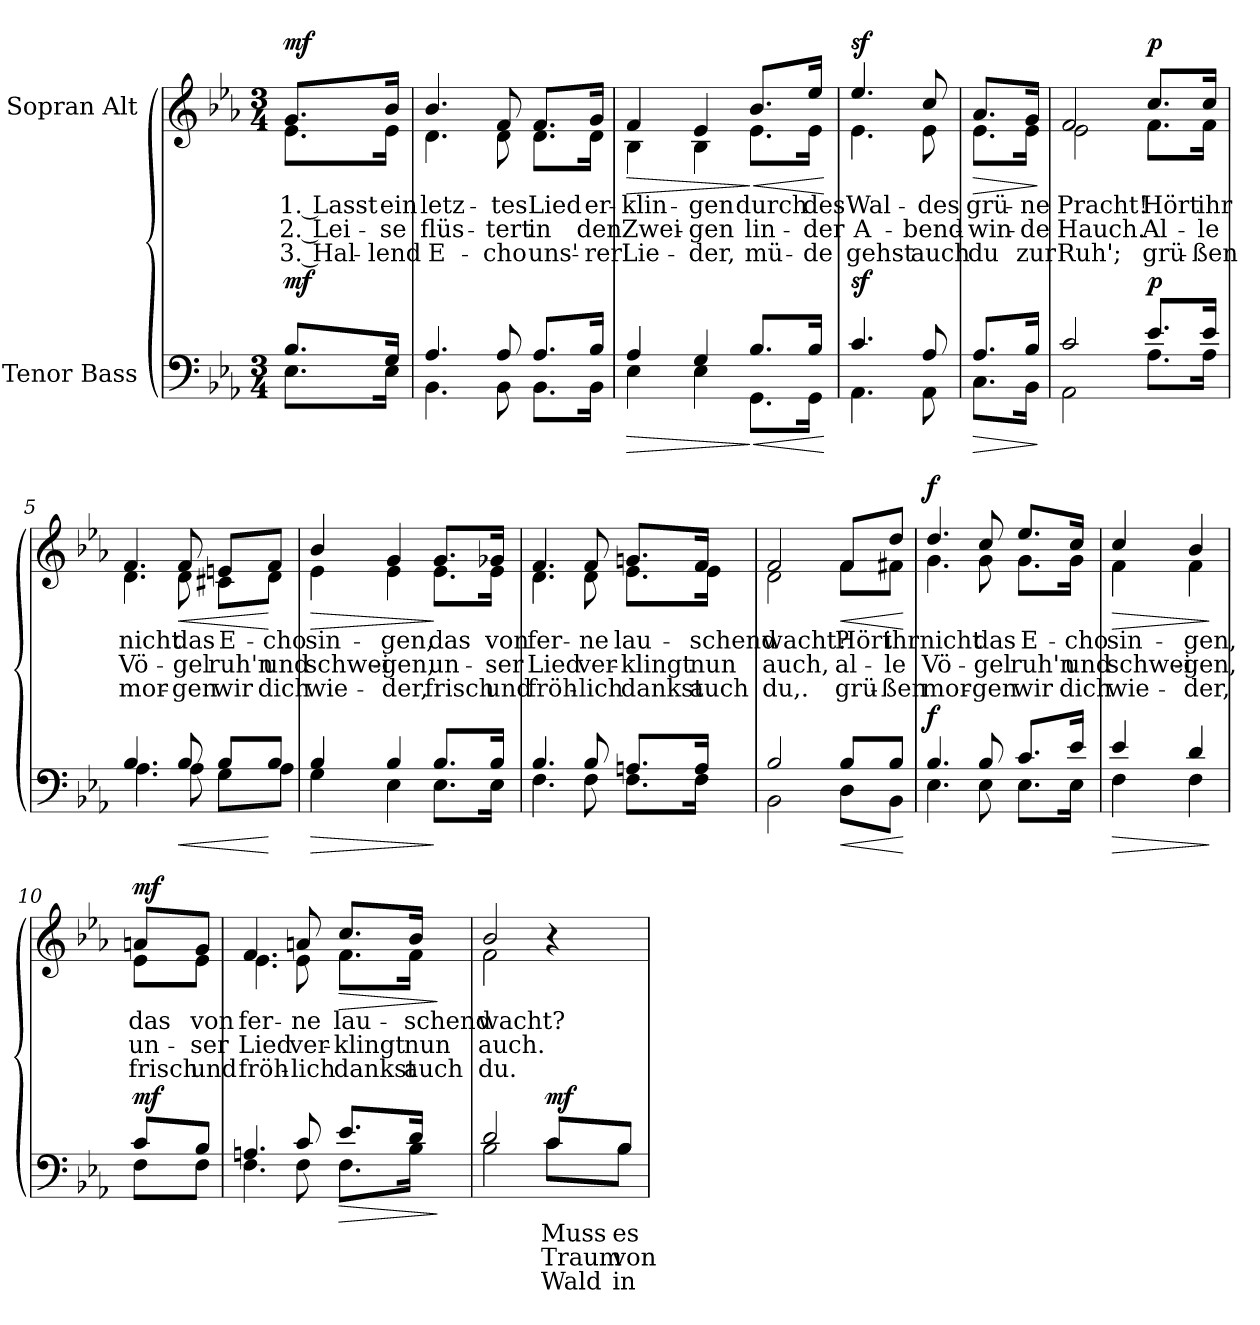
**kern	**text	**text	**text	**dynam	**kern	**text	**text	**text	**dynam
*part2	*part2	*part2	*part2	*part2	*part1	*part1	*part1	*part1	*part1
*staff2	*staff2	*staff2	*staff2	*staff2	*staff1	*staff1	*staff1	*staff1	*staff1
*I"Tenor Bass	*	*	*	*	*I"Sopran Alt	*	*	*	*
*clefF4	*	*	*	*	*clefG2	*	*	*	*
*k[b-e-a-]	*	*	*	*	*k[b-e-a-]	*	*	*	*
*M3/4	*	*	*	*	*M3/4	*	*	*	*
=	=	=	=	=	=	=	=	=	=
*^	*	*	*	*	*	*	*	*	*
!	!	!	!	!	!	!LO:TX:a:B:t=Mäßig bewegt	!	!	!	!
!	!	!	!	!	!LO:DY:a	!	!LO:LY:b	!LO:LY:b	!LO:LY:b	!LO:DY:a
*	*	*	*	*	*	*^	*	*	*	*
8.B-/L	8.E-\L	.	.	.	mf	8.g/L	8.e-\L	1. Lasst	2. Lei-	3. Hal-	mf
!	!	!	!	!	!	!	!	!LO:LY:b	!LO:LY:b	!LO:LY:b	!
16G/Jk	16E-\Jk	.	.	.	.	16b-/Jk	16e-\Jk	ein	-se	-lend	.
=1	=1	=1	=1	=1	=1	=1	=1	=1	=1	=1	=1
!	!	!	!	!	!	!	!	!LO:LY:b	!LO:LY:b	!LO:LY:b	!
4.A-/	4.BB-\	.	.	.	.	4.b-/	4.d\	letz-	flüs-	E-	.
!	!	!	!	!	!	!	!	!LO:LY:b	!LO:LY:b	!LO:LY:b	!
8A-/	8BB-\	.	.	.	.	8f/	8d\	-tes	-tert	-cho	.
!	!	!	!	!	!	!	!	!LO:LY:b	!LO:LY:b	!LO:LY:b	!
8.A-/L	8.BB-\L	.	.	.	.	8.f/L	8.d\L	Lied	in	uns'-	.
!	!	!	!	!	!	!	!	!LO:LY:b	!LO:LY:b	!LO:LY:b	!
16B-/Jk	16BB-\Jk	.	.	.	.	16g/Jk	16d\Jk	er-	den	-rer	.
=2	=2	=2	=2	=2	=2	=2	=2	=2	=2	=2	=2
!	!	!	!	!	!LO:HP:b	!	!	!LO:LY:b	!LO:LY:b	!LO:LY:b	!LO:HP:b
4A-/	4E-\	.	.	.	>	4f/	4B-\	-klin-	Zwei-	Lie-	>
!	!	!	!	!	!	!	!	!LO:LY:b	!LO:LY:b	!LO:LY:b	!
4G/	4E-\	.	.	.	.	4e-/	4B-\	-gen	-gen	-der,	.
!	!	!	!	!	!LO:HP:n=1:b	!	!	!LO:LY:b	!LO:LY:b	!LO:LY:b	!LO:HP:n=1:b
8.B-/L	8.GG\L	.	.	.	] <	8.b-/L	8.e-\L	durch	lin-	mü-	] <
!	!	!	!	!	!	!	!	!LO:LY:b	!LO:LY:b	!LO:LY:b	!
16B-/Jk	16GG\Jk	.	.	.	.	16ee-/Jk	16e-\Jk	des	-der	-de	.
*v	*v	*	*	*	*	*	*	*	*	*	*
*	*	*	*	*	*v	*v	*	*	*	*
.	.	.	.	[	.	.	.	.	[
=3	=3	=3	=3	=3	=3	=3	=3	=3	=3
*^	*	*	*	*	*	*	*	*	*
!	!	!	!	!	!LO:DY:a	!	!LO:LY:b	!LO:LY:b	!LO:LY:b	!LO:DY:a
*	*	*	*	*	*	*^	*	*	*	*
4.c/	4.AA-\	.	.	.	sf	4.ee-/	4.e-\	Wal-	A-	gehst	sf
!	!	!	!	!	!	!	!	!LO:LY:b	!LO:LY:b	!LO:LY:b	!
8A-/	8AA-\	.	.	.	.	8cc/	8e-\	-des	-bend-	auch	.
!!LO:LB:g=z	!!
=3X1	=3X1	=3X1	=3X1	=3X1	=3X1	=3X1	=3X1	=3X1	=3X1	=3X1	=3X1
!	!	!	!	!	!LO:HP:b	!	!	!LO:LY:b	!LO:LY:b	!LO:LY:b	!LO:HP:b
8.A-/L	8.C\L	.	.	.	>	8.a-/L	8.e-\L	grü-	-win-	du	>
!	!	!	!	!	!	!	!	!LO:LY:b	!LO:LY:b	!LO:LY:b	!
16B-/Jk	16BB-\Jk	.	.	.	.	16g/Jk	16e-\Jk	-ne	-de	zur	.
*v	*v	*	*	*	*	*	*	*	*	*	*
*	*	*	*	*	*v	*v	*	*	*	*
.	.	.	.	]	.	.	.	.	]
=4	=4	=4	=4	=4	=4	=4	=4	=4	=4
*^	*	*	*	*	*	*	*	*	*
!	!	!	!	!	!	!	!LO:LY:b	!LO:LY:b	!LO:LY:b	!
*	*	*	*	*	*	*^	*	*	*	*
2c/	2AA-\	.	.	.	.	2f/	2e-\	Pracht!	Hauch.	Ruh';	.
!	!	!	!	!	!LO:DY:a	!	!	!LO:LY:b	!LO:LY:b	!LO:LY:b	!LO:DY:a
8.e-/L	8.A-\L	.	.	.	p	8.cc/L	8.f\L	Hört	Al-	grü-	p
!	!	!	!	!	!	!	!	!LO:LY:b	!LO:LY:b	!LO:LY:b	!
16e-/Jk	16A-\Jk	.	.	.	.	16cc/Jk	16f\Jk	ihr	-le	-ßen	.
=5	=5	=5	=5	=5	=5	=5	=5	=5	=5	=5	=5
!	!	!	!	!	!	!	!	!LO:LY:b	!LO:LY:b	!LO:LY:b	!
4.B-/	4.A-\	.	.	.	.	4.f/	4.d\	nicht	Vö-	mor-	.
!	!	!	!	!	!LO:HP:b	!	!	!LO:LY:b	!LO:LY:b	!LO:LY:b	!LO:HP:b
8B-/	8A-\	.	.	.	<	8f/	8d\	das	-gel	-gen	<
!	!	!	!	!	!	!	!	!LO:LY:b	!LO:LY:b	!LO:LY:b	!
8B-/L	8G\L	.	.	.	.	8en/L	8c#X\L	E-	ruh'n	wir	.
!	!	!	!	!	!	!	!	!LO:LY:b	!LO:LY:b	!LO:LY:b	!
8B-/J	8A-\J	.	.	.	[	8f/J	8d\J	-cho	und	dich	[
=6	=6	=6	=6	=6	=6	=6	=6	=6	=6	=6	=6
!	!	!	!	!	!LO:HP:b	!	!	!LO:LY:b	!LO:LY:b	!LO:LY:b	!LO:HP:b
4B-/	4G\	.	.	.	>	4b-/	4e-\	sin-	schwei-	wie-	>
!	!	!	!	!	!	!	!	!LO:LY:b	!LO:LY:b	!LO:LY:b	!
4B-/	4E-\	.	.	.	.	4g/	4e-\	-gen,	-gen,	-der,	.
!	!	!	!	!	!	!	!	!LO:LY:b	!LO:LY:b	!LO:LY:b	!
8.B-/L	8.E-\L	.	.	.	]	8.g/L	8.e-\L	das	un-	frisch	]
!	!	!	!	!	!	!	!	!LO:LY:b	!LO:LY:b	!LO:LY:b	!
16B-/Jk	16E-\Jk	.	.	.	.	16g-X/Jk	16e-\Jk	von	-ser	und	.
!!LO:LB:g=z	!!
=7	=7	=7	=7	=7	=7	=7	=7	=7	=7	=7	=7
!	!	!	!	!	!	!	!	!LO:LY:b	!LO:LY:b	!LO:LY:b	!
4.B-/	4.F\	.	.	.	.	4.f/	4.d\	fer-	Lied	fröh-	.
!	!	!	!	!	!	!	!	!LO:LY:b	!LO:LY:b	!LO:LY:b	!
8B-/	8F\	.	.	.	.	8f/	8d\	-ne	ver-	-lich	.
!	!	!	!	!	!	!	!	!LO:LY:b	!LO:LY:b	!LO:LY:b	!
8.An/L	8.F\L	.	.	.	.	8.gn/L	8.e-\L	lau-	-klingt	dankst	.
!	!	!	!	!	!	!	!	!LO:LY:b	!LO:LY:b	!LO:LY:b	!
16A/Jk	16F\Jk	.	.	.	.	16f/Jk	16e-\Jk	-schend	nun	auch	.
=8	=8	=8	=8	=8	=8	=8	=8	=8	=8	=8	=8
!	!	!	!	!	!	!	!	!LO:LY:b	!LO:LY:b	!LO:LY:b	!
2B-/	2BB-\	.	.	.	.	2f/	2d\	wacht?	auch,	du,.	.
!	!	!	!	!	!LO:HP:b	!	!	!LO:LY:b	!LO:LY:b	!LO:LY:b	!LO:HP:b
8B-/L	8D\L	.	.	.	<	8f/L	8f\L	Hört	al-	grü-	<
!	!	!	!	!	!	!	!	!LO:LY:b	!LO:LY:b	!LO:LY:b	!
8B-/J	8BB-\J	.	.	.	.	8dd/J	8f#X\J	ihr	-le	-ßen	.
*v	*v	*	*	*	*	*	*	*	*	*	*
*	*	*	*	*	*v	*v	*	*	*	*
.	.	.	.	[	.	.	.	.	[
=9	=9	=9	=9	=9	=9	=9	=9	=9	=9
*^	*	*	*	*	*	*	*	*	*
!	!	!	!	!	!LO:DY:a	!	!LO:LY:b	!LO:LY:b	!LO:LY:b	!LO:DY:a
*	*	*	*	*	*	*^	*	*	*	*
4.B-/	4.E-\	.	.	.	f	4.dd/	4.g\	nicht	Vö-	mor-	f
!	!	!	!	!	!	!	!	!LO:LY:b	!LO:LY:b	!LO:LY:b	!
8B-/	8E-\	.	.	.	.	8cc/	8g\	das	-gel	-gen	.
!	!	!	!	!	!	!	!	!LO:LY:b	!LO:LY:b	!LO:LY:b	!
8.c/L	8.E-\L	.	.	.	.	8.ee-/L	8.g\L	E-	ruh'n	wir	.
!	!	!	!	!	!	!	!	!LO:LY:b	!LO:LY:b	!LO:LY:b	!
16e-/Jk	16E-\Jk	.	.	.	.	16cc/Jk	16g\Jk	-cho	und	dich	.
=10	=10	=10	=10	=10	=10	=10	=10	=10	=10	=10	=10
!	!	!	!	!	!LO:HP:b	!	!	!LO:LY:b	!LO:LY:b	!LO:LY:b	!LO:HP:b
4e-/	4F\	.	.	.	>	4cc/	4f\	sin-	schwei-	wie-	>
!	!	!	!	!	!	!	!	!LO:LY:b	!LO:LY:b	!LO:LY:b	!
4d/	4F\	.	.	.	.	4b-/	4f\	-gen,	-gen,	-der,	.
*v	*v	*	*	*	*	*	*	*	*	*	*
*	*	*	*	*	*v	*v	*	*	*	*
.	.	.	.	]	.	.	.	.	]
!!LO:LB:g=z
=10X2	=10X2	=10X2	=10X2	=10X2	=10X2	=10X2	=10X2	=10X2	=10X2
*^	*	*	*	*	*	*	*	*	*
!	!	!	!	!	!LO:DY:a	!	!LO:LY:b	!LO:LY:b	!LO:LY:b	!LO:DY:a
*	*	*	*	*	*	*^	*	*	*	*
8c/L	8F\L	.	.	.	mf	8an/L	8e-\L	das	un-	frisch	mf
!	!	!	!	!	!	!	!	!LO:LY:b	!LO:LY:b	!LO:LY:b	!
8B-/J	8F\J	.	.	.	.	8g/J	8e-\J	von	-ser	und	.
=11	=11	=11	=11	=11	=11	=11	=11	=11	=11	=11	=11
!	!	!	!	!	!	!	!	!LO:LY:b	!LO:LY:b	!LO:LY:b	!
4.An/	4.F\	.	.	.	.	4.f/	4.e-\	fer-	Lied	fröh-	.
!	!	!	!	!	!	!	!	!LO:LY:b	!LO:LY:b	!LO:LY:b	!
8c/	8F\	.	.	.	.	8an/	8e-\	-ne	ver-	-lich	.
!	!	!	!	!	!LO:HP:b	!	!	!LO:LY:b	!LO:LY:b	!LO:LY:b	!LO:HP:b
8.e-/L	8.F\L	.	.	.	>	8.cc/L	8.f\L	lau-	-klingt	dankst	>
!	!	!	!	!	!	!	!	!LO:LY:b	!LO:LY:b	!LO:LY:b	!
16d/Jk	16B-\Jk	.	.	.	.	16b-/Jk	16f\Jk	-schend	nun	auch	.
*v	*v	*	*	*	*	*	*	*	*	*	*
*	*	*	*	*	*v	*v	*	*	*	*
.	.	.	.	]	.	.	.	.	]
=12	=12	=12	=12	=12	=12	=12	=12	=12	=12
*^	*	*	*	*	*	*	*	*	*
!	!	!	!	!	!	!	!LO:LY:b	!LO:LY:b	!LO:LY:b	!
*	*	*	*	*	*	*^	*	*	*	*
2d/	2B-\	.	.	.	.	2b-/	2f\	wacht?	auch.	du.	.
!	!	!LO:LY:b	!LO:LY:b	!LO:LY:b	!LO:DY:a	!	!	!	!	!	!
8c/L	8c\L	Muss	Traum	Wald	mf	4r	4ryy	.	.	.	.
!	!	!LO:LY:b	!LO:LY:b	!LO:LY:b	!	!	!	!	!	!	!
8B-/J	8B-\J	es	von	in	.	.	.	.	.	.	.
*v	*v	*	*	*	*	*	*	*	*	*	*
*	*	*	*	*	*v	*v	*	*	*	*
=	=	=	=	=	=	=	=	=	=
*-	*-	*-	*-	*-	*-	*-	*-	*-	*-
